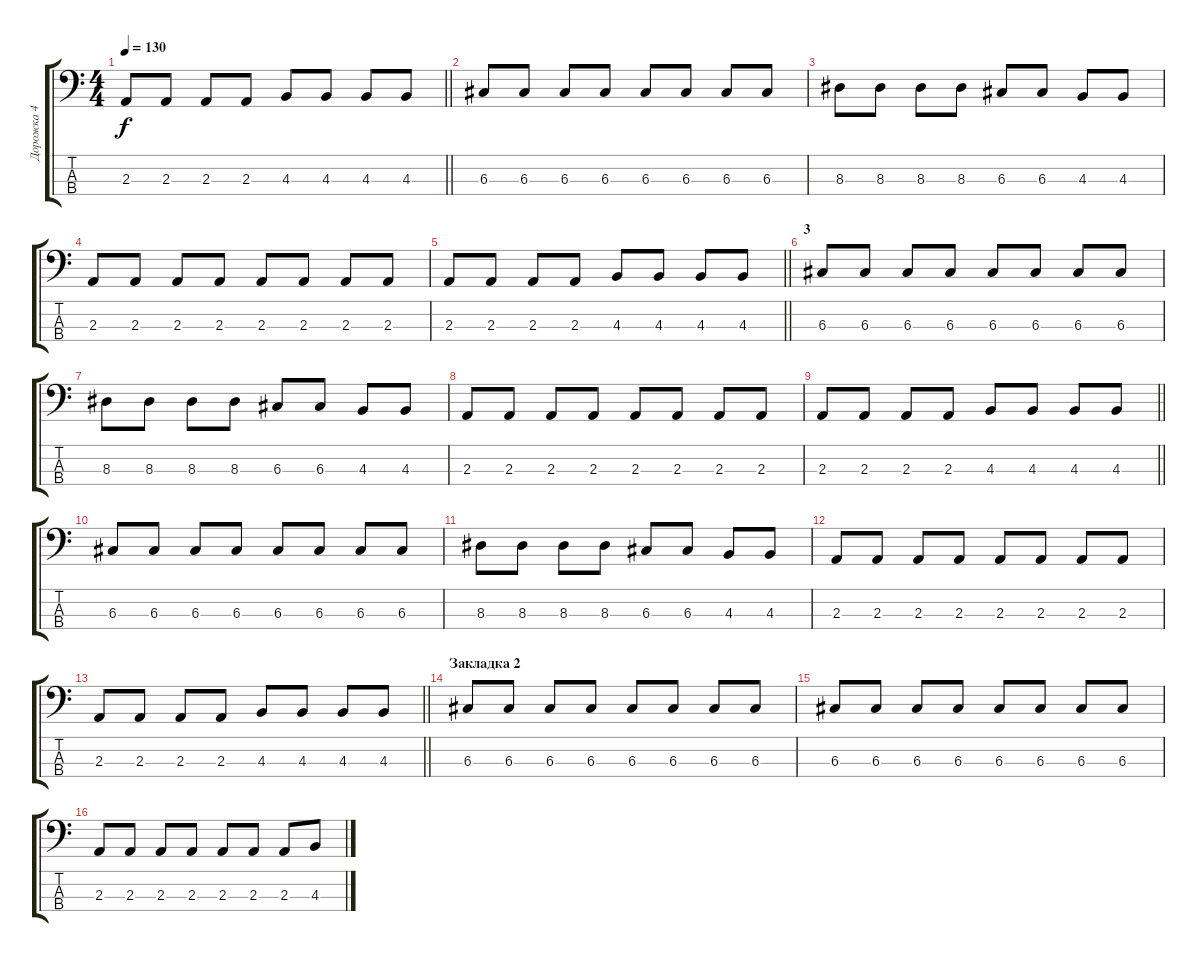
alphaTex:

\track ("Дорожка 4" "Дорожка 4") {instrument electricbasspick}
\staff {score tabs}
\tuning (F2 C2 G1 C1) {hide}
\ts (4 4)
\tempo 130
\clef f4
\barLineRight lightlight
\ks c
2.3.8{dy f} 2.3.8 2.3.8 2.3.8 4.3.8 4.3.8 4.3.8 4.3.8 |
6.3.8 6.3.8 6.3.8 6.3.8 6.3.8 6.3.8 6.3.8 6.3.8 |
8.3.8 8.3.8 8.3.8 8.3.8 6.3.8 6.3.8 4.3.8 4.3.8 |
2.3.8 2.3.8 2.3.8 2.3.8 2.3.8 2.3.8 2.3.8 2.3.8 |
\barLineRight lightlight
2.3.8 2.3.8 2.3.8 2.3.8 4.3.8 4.3.8 4.3.8 4.3.8 |
\section ("" "3")
6.3.8 6.3.8 6.3.8 6.3.8 6.3.8 6.3.8 6.3.8 6.3.8 |
8.3.8 8.3.8 8.3.8 8.3.8 6.3.8 6.3.8 4.3.8 4.3.8 |
2.3.8 2.3.8 2.3.8 2.3.8 2.3.8 2.3.8 2.3.8 2.3.8 |
\barLineRight lightlight
2.3.8 2.3.8 2.3.8 2.3.8 4.3.8 4.3.8 4.3.8 4.3.8 |
6.3.8 6.3.8 6.3.8 6.3.8 6.3.8 6.3.8 6.3.8 6.3.8 |
8.3.8 8.3.8 8.3.8 8.3.8 6.3.8 6.3.8 4.3.8 4.3.8 |
2.3.8 2.3.8 2.3.8 2.3.8 2.3.8 2.3.8 2.3.8 2.3.8 |
\barLineRight lightlight
2.3.8 2.3.8 2.3.8 2.3.8 4.3.8 4.3.8 4.3.8 4.3.8 |
\section ("" "Закладка 2")
6.3.8 6.3.8 6.3.8 6.3.8 6.3.8 6.3.8 6.3.8 6.3.8 |
6.3.8 6.3.8 6.3.8 6.3.8 6.3.8 6.3.8 6.3.8 6.3.8 |
2.3.8 2.3.8 2.3.8 2.3.8 2.3.8 2.3.8 2.3.8 4.3.8
